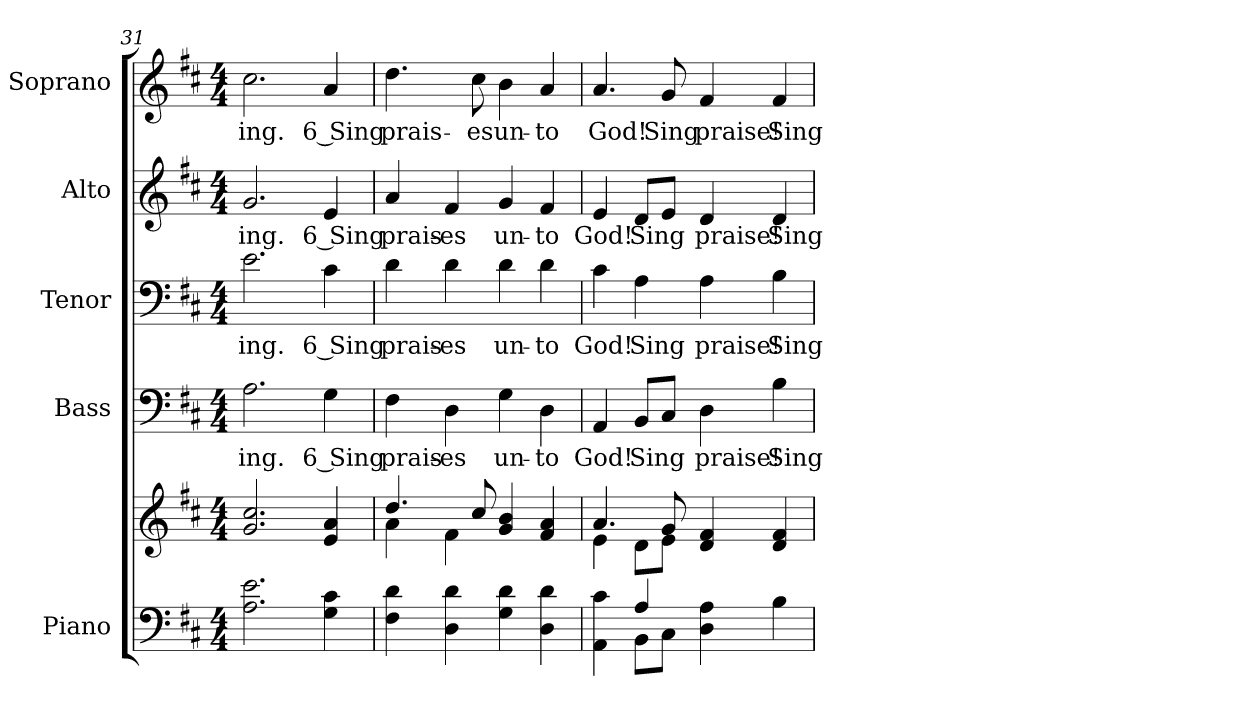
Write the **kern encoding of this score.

**kern	**kern	**kern	**text	**kern	**text	**kern	**text	**kern	**text
*part5	*part5	*part4	*part4	*part3	*part3	*part2	*part2	*part1	*part1
*staff6	*staff5	*staff4	*staff4	*staff3	*staff3	*staff2	*staff2	*staff1	*staff1
*I"Piano	*	*I"Bass	*	*I"Tenor	*	*I"Alto	*	*I"Soprano	*
*I'Pno.	*	*I'B.	*	*I'T.	*	*I'A.	*	*I'S.	*
*clefF4	*clefG2	*clefF4	*	*clefF4	*	*clefG2	*	*clefG2	*
*k[f#c#]	*k[f#c#]	*k[f#c#]	*	*k[f#c#]	*	*k[f#c#]	*	*k[f#c#]	*
*D:	*D:	*D:	*	*D:	*	*D:	*	*D:	*
*M4/4	*M4/4	*M4/4	*	*M4/4	*	*M4/4	*	*M4/4	*
=31	=31	=31	=31	=31	=31	=31	=31	=31	=31
!	!	!	!LO:LY:b:color=#000000	!	!	!	!	!	!
!	!	!	!	!	!LO:LY:b:color=#000000	!	!	!	!
!	!	!	!	!	!	!	!LO:LY:b:color=#000000	!	!
!	!	!	!	!	!	!	!	!	!LO:LY:b:color=#000000
2.Ai\ 2.ei	2.gi/ 2.cc#i	2.Ai\	-ing.	2.ei\	-ing.	2.gi/	-ing.	2.cc#i\	-ing.
!	!	!	!LO:LY:b:color=#000000	!	!	!	!	!	!
!	!	!	!	!	!LO:LY:b:color=#000000	!	!	!	!
!	!	!	!	!	!	!	!LO:LY:b:color=#000000	!	!
!	!	!	!	!	!	!	!	!	!LO:LY:b:color=#000000
4Gi\ 4c#i	4ei/ 4ai	4Gi\	6 Sing	4c#i\	6 Sing	4ei/	6 Sing	4ai/	6 Sing
=32	=32	=32	=32	=32	=32	=32	=32	=32	=32
*	*^	*	*	*	*	*	*	*	*
!	!	!	!	!LO:LY:b:color=#000000	!	!	!	!	!	!
!	!	!	!	!	!	!LO:LY:b:color=#000000	!	!	!	!
!	!	!	!	!	!	!	!	!LO:LY:b:color=#000000	!	!
!	!	!	!	!	!	!	!	!	!	!LO:LY:b:color=#000000
4F#i\ 4di	4.ddi/	4ai\	4F#i\	prais-	4di\	prais-	4ai/	prais-	4.ddi\	prais-
!	!	!	!	!LO:LY:b:color=#000000	!	!	!	!	!	!
!	!	!	!	!	!	!LO:LY:b:color=#000000	!	!	!	!
!	!	!	!	!	!	!	!	!LO:LY:b:color=#000000	!	!
4Di\ 4di	.	4f#i\	4Di\	-es	4di\	-es	4f#i/	-es	.	.
!	!	!	!	!	!	!	!	!	!	!LO:LY:b:color=#000000
.	8cc#i/	.	.	.	.	.	.	.	8cc#i\	-es
!	!	!	!	!LO:LY:b:color=#000000	!	!	!	!	!	!
!	!	!	!	!	!	!LO:LY:b:color=#000000	!	!	!	!
!	!	!	!	!	!	!	!	!LO:LY:b:color=#000000	!	!
!	!	!	!	!	!	!	!	!	!	!LO:LY:b:color=#000000
4Gi\ 4di	4gi/ 4bi	2ryy	4Gi\	un-	4di\	un-	4gi/	un-	4bi\	un-
!	!	!	!	!LO:LY:b:color=#000000	!	!	!	!	!	!
!	!	!	!	!	!	!LO:LY:b:color=#000000	!	!	!	!
!	!	!	!	!	!	!	!	!LO:LY:b:color=#000000	!	!
!	!	!	!	!	!	!	!	!	!	!LO:LY:b:color=#000000
4Di\ 4di	4f#i/ 4ai	.	4Di\	-to	4di\	-to	4f#i/	-to	4ai/	-to
!!LO:PB:g=z
=33	=33	=33	=33	=33	=33	=33	=33	=33	=33	=33
*^	*	*	*	*	*	*	*	*	*	*
!	!	!	!	!	!LO:LY:b:color=#000000	!	!	!	!	!	!
!	!	!	!	!	!	!	!LO:LY:b:color=#000000	!	!	!	!
!	!	!	!	!	!	!	!	!	!LO:LY:b:color=#000000	!	!
!	!	!	!	!	!	!	!	!	!	!	!LO:LY:b:color=#000000
4AAi\ 4c#i	4ryy	4.ai/	4ei\	4AAi/	God!	4c#i\	God!	4ei/	God!	4.ai/	God!
!	!	!	!	!	!LO:LY:b:color=#000000	!	!	!	!	!	!
!	!	!	!	!	!	!	!LO:LY:b:color=#000000	!	!	!	!
!	!	!	!	!	!	!	!	!	!LO:LY:b:color=#000000	!	!
4Ai/	8BBi\L	.	8di\L	8BBi/L	Sing	4Ai\	Sing	8di/L	Sing	.	.
!	!	!	!	!	!	!	!	!	!	!	!LO:LY:b:color=#000000
.	8C#i\J	8gi/	8ei\J	8C#i/J	.	.	.	8ei/J	.	8gi/	Sing
!	!	!	!	!	!LO:LY:b:color=#000000	!	!	!	!	!	!
!	!	!	!	!	!	!	!LO:LY:b:color=#000000	!	!	!	!
!	!	!	!	!	!	!	!	!	!LO:LY:b:color=#000000	!	!
!	!	!	!	!	!	!	!	!	!	!	!LO:LY:b:color=#000000
4Di\ 4Ai	2ryy	4di/ 4f#i	2ryy	4Di\	praise!	4Ai\	praise!	4di/	praise!	4f#i/	praise!
!	!	!	!	!	!LO:LY:b:color=#000000	!	!	!	!	!	!
!	!	!	!	!	!	!	!LO:LY:b:color=#000000	!	!	!	!
!	!	!	!	!	!	!	!	!	!LO:LY:b:color=#000000	!	!
!	!	!	!	!	!	!	!	!	!	!	!LO:LY:b:color=#000000
4Bi\	.	4di/ 4f#i	.	4Bi\	Sing	4Bi\	Sing	4di/	Sing	4f#i/	Sing
*v	*v	*	*	*	*	*	*	*	*	*	*
*	*v	*v	*	*	*	*	*	*	*	*
=	=	=	=	=	=	=	=	=	=
*-	*-	*-	*-	*-	*-	*-	*-	*-	*-
